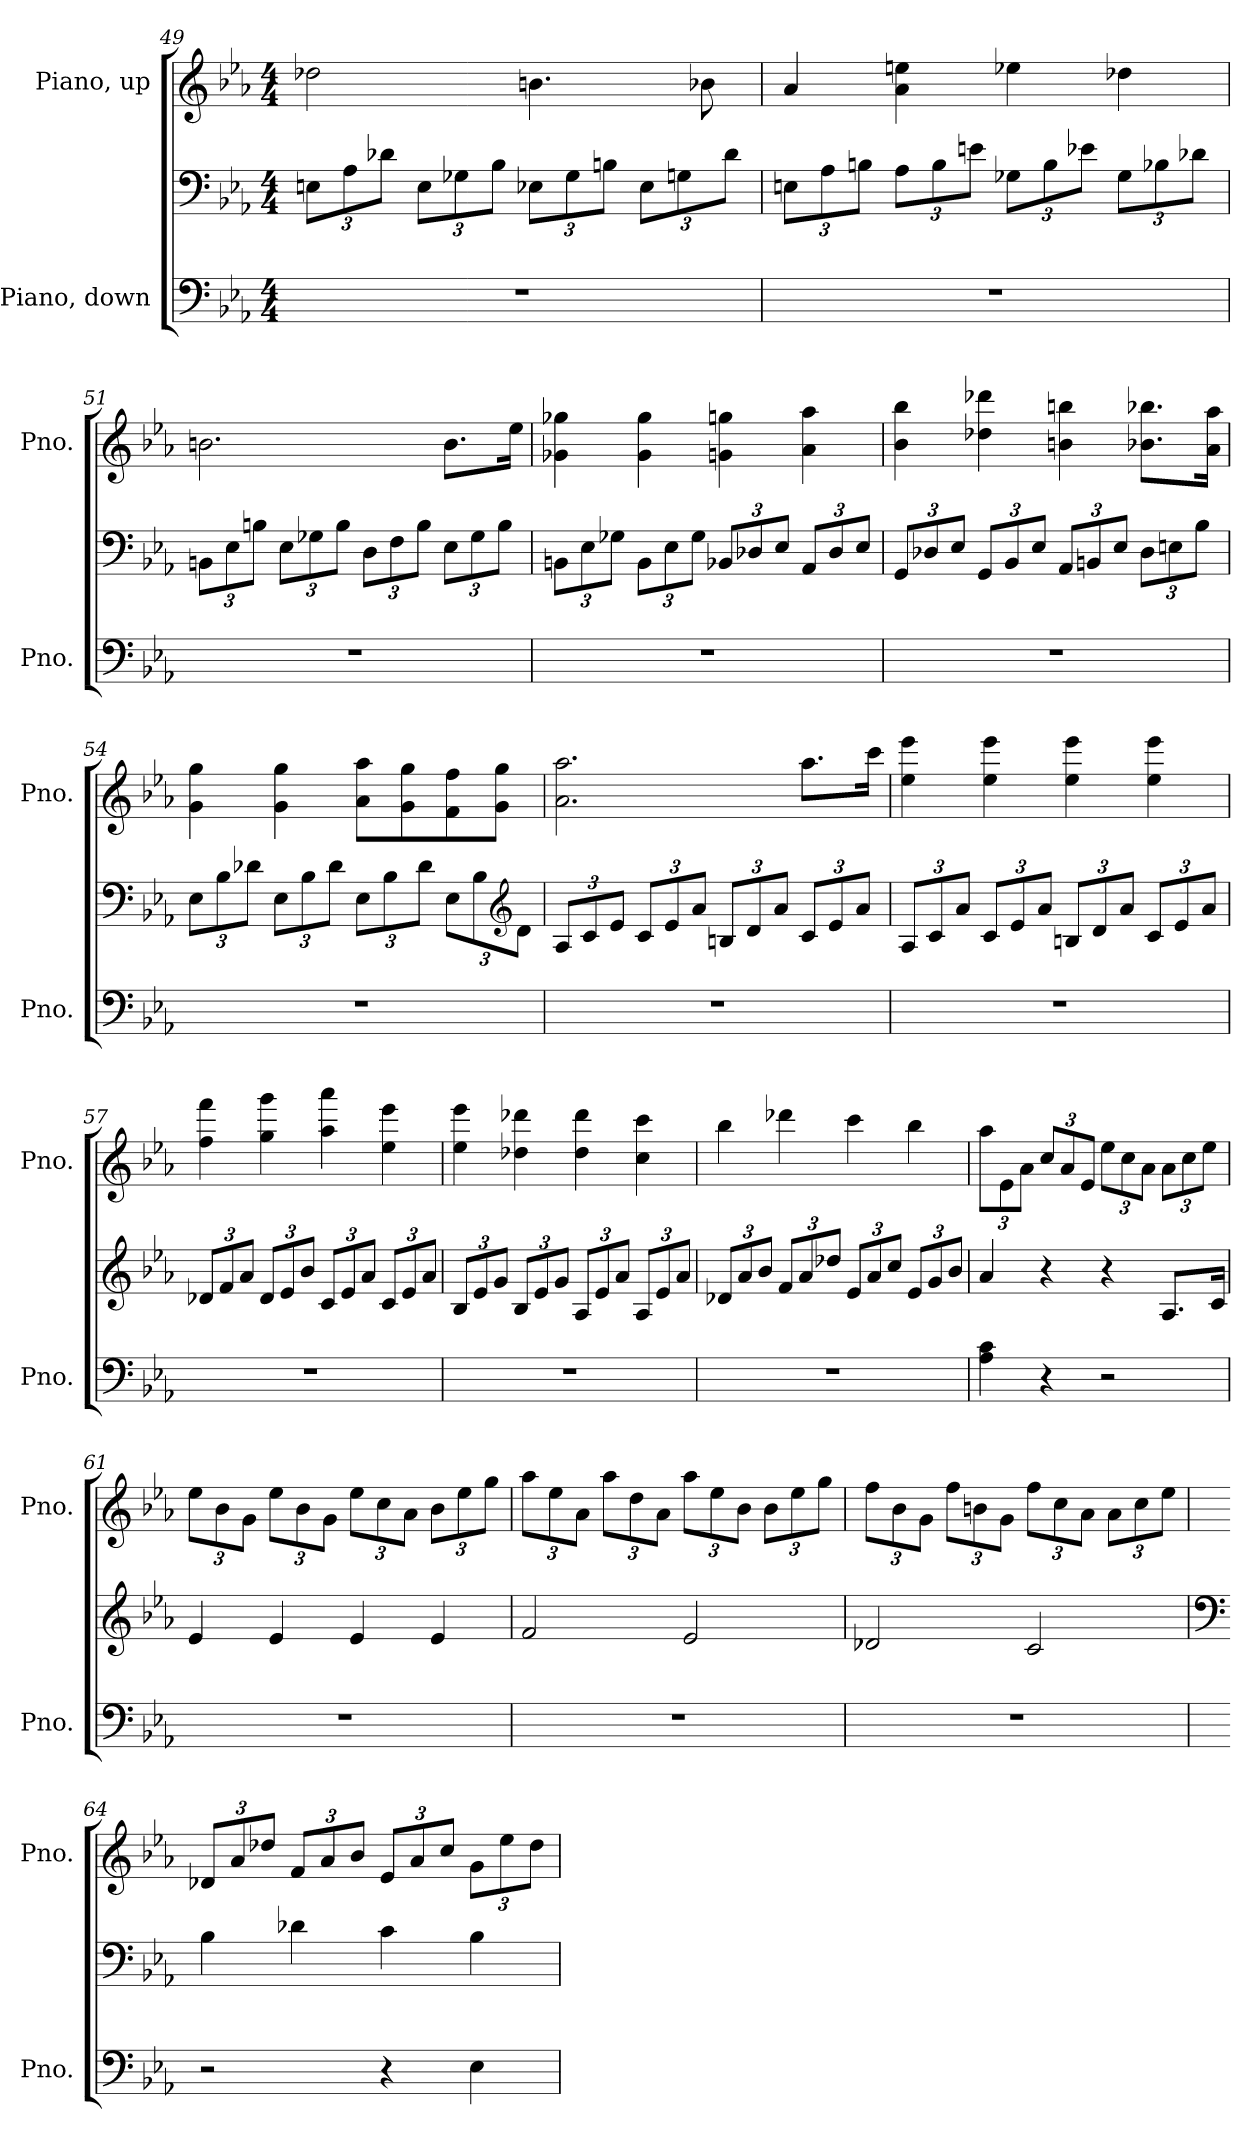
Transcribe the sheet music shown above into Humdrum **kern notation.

**kern	**kern	**kern
*part2	*part2	*part1
*staff3	*staff2	*staff1
*I"Piano, down	*	*I"Piano, up
*I'Pno.	*	*I'Pno.
*clefF4	*clefF4	*clefG2
*k[b-e-a-]	*k[b-e-a-]	*k[b-e-a-]
*M4/4	*M4/4	*M4/4
*	*Xbrackettup	*
=49	=49	=49
1r	12En\L	2dd-X\
.	12A-\	.
.	12d-X\J	.
.	12E\L	.
.	12G-X\	.
.	12B-\J	.
.	12E-X\L	4.bn\
.	12G-\	.
.	12Bn\J	.
.	12E-\L	.
.	12Gn\	.
.	.	8b-X\
.	12d-\J	.
!!LO:PB:g=z
=50	=50	=50
1r	12En\L	4a-/
.	12A-\	.
.	12Bn\J	.
.	12A-\L	4a-\ 4een\
.	12B\	.
.	12en\J	.
.	12G-X\L	4ee-X\
.	12B\	.
.	12e-X\J	.
.	12G-\L	4dd-X\
.	12B-X\	.
.	12d-X\J	.
=51	=51	=51
1r	12BBn\L	2.bn\
.	12E-\	.
.	12Bn\J	.
.	12E-\L	.
.	12G-X\	.
.	12B\J	.
.	12D\L	.
.	12F\	.
.	12B\J	.
.	12E-\L	8.b\L
.	12G-\	.
.	12B\J	.
.	.	16ee-\Jk
!!LO:LB:g=z
=52	=52	=52
1r	12BBn\L	4g-X\ 4gg-X\
.	12E-\	.
.	12G-X\J	.
.	12BB\L	4g-\ 4gg-\
.	12E-\	.
.	12G-\J	.
.	12BB-X/L	4gn\ 4ggn\
.	12D-X/	.
.	12E-/J	.
.	12AA-/L	4a-\ 4aa-\
.	12D-/	.
.	12E-/J	.
=53	=53	=53
1r	12GG/L	4b-\ 4bb-\
.	12D-X/	.
.	12E-/J	.
.	12GG/L	4dd-X\ 4ddd-X\
.	12BB-/	.
.	12E-/J	.
.	12AA-/L	4bn\ 4bbn\
.	12BBn/	.
.	12E-/J	.
.	12D-\L	8.b-X\ 8.bb-X\L
.	12En\	.
.	12B-\J	.
.	.	16a-\ 16aa-\Jk
!!LO:LB:g=z
=54	=54	=54
1r	12E-\L	4g\ 4gg\
.	12B-\	.
.	12d-X\J	.
.	12E-\L	4g\ 4gg\
.	12B-\	.
.	12d-\J	.
.	12E-\L	8a-\ 8aa-\L
.	12B-\	.
.	.	8g\ 8gg\
.	12d-\J	.
.	12E-\L	8f\ 8ff\
.	12B-\	.
.	.	8g\ 8gg\J
*	*clefG2	*
.	12d-\J	.
=55	=55	=55
1r	12A-/L	2.a-\ 2.aa-\
.	12c/	.
.	12e-/J	.
.	12c/L	.
.	12e-/	.
.	12a-/J	.
.	12Bn/L	.
.	12d/	.
.	12a-/J	.
.	12c/L	8.aa-\L
.	12e-/	.
.	12a-/J	.
.	.	16ccc\Jk
=56	=56	=56
1r	12A-/L	4ee-\ 4eee-\
.	12c/	.
.	12a-/J	.
.	12c/L	4ee-\ 4eee-\
.	12e-/	.
.	12a-/J	.
.	12Bn/L	4ee-\ 4eee-\
.	12d/	.
.	12a-/J	.
.	12c/L	4ee-\ 4eee-\
.	12e-/	.
.	12a-/J	.
!!LO:LB:g=z
=57	=57	=57
1r	12d-X/L	4ff\ 4fff\
.	12f/	.
.	12a-/J	.
.	12d-/L	4gg\ 4ggg\
.	12e-/	.
.	12b-/J	.
.	12c/L	4aa-\ 4aaa-\
.	12e-/	.
.	12a-/J	.
.	12c/L	4ee-\ 4eee-\
.	12e-/	.
.	12a-/J	.
=58	=58	=58
1r	12B-/L	4ee-\ 4eee-\
.	12e-/	.
.	12g/J	.
.	12B-/L	4dd-X\ 4ddd-X\
.	12e-/	.
.	12g/J	.
.	12A-/L	4dd-\ 4ddd-\
.	12e-/	.
.	12a-/J	.
.	12A-/L	4cc\ 4ccc\
.	12e-/	.
.	12a-/J	.
=59	=59	=59
1r	12d-X/L	4bb-\
.	12a-/	.
.	12b-/J	.
.	12f/L	4ddd-X\
.	12a-/	.
.	12dd-X/J	.
.	12e-/L	4ccc\
.	12a-/	.
.	12cc/J	.
.	12e-/L	4bb-\
.	12g/	.
.	12b-/J	.
!!LO:PB:g=z
=60	=60	=60
*	*	*Xbrackettup
4A-\ 4c\	4a-/	12aa-\L
.	.	12e-\
.	.	12a-\J
4r	4r	12cc/L
.	.	12a-/
.	.	12e-/J
2r	4r	12ee-\L
.	.	12cc\
.	.	12a-\J
.	8.A-/L	12a-\L
.	.	12cc\
.	.	12ee-\J
.	16c/Jk	.
=61	=61	=61
1r	4e-/	12ee-\L
.	.	12b-\
.	.	12g\J
.	4e-/	12ee-\L
.	.	12b-\
.	.	12g\J
.	4e-/	12ee-\L
.	.	12cc\
.	.	12a-\J
.	4e-/	12b-\L
.	.	12ee-\
.	.	12gg\J
=62	=62	=62
1r	2f/	12aa-\L
.	.	12ee-\
.	.	12a-\J
.	.	12aa-\L
.	.	12dd\
.	.	12a-\J
.	2e-/	12aa-\L
.	.	12ee-\
.	.	12b-\J
.	.	12b-\L
.	.	12ee-\
.	.	12gg\J
!!LO:LB:g=z
=63	=63	=63
1r	2d-X/	12ff\L
.	.	12b-\
.	.	12g\J
.	.	12ff\L
.	.	12bn\
.	.	12g\J
.	2c/	12ff\L
.	.	12cc\
.	.	12a-\J
.	.	12a-\L
.	.	12cc\
.	.	12ee-\J
=64	=64	=64
*	*clefF4	*
2r	4B-\	12d-X/L
.	.	12a-/
.	.	12dd-X/J
.	4d-X\	12f/L
.	.	12a-/
.	.	12b-/J
4r	4c\	12e-/L
.	.	12a-/
.	.	12cc/J
4E-\	4B-\	12g\L
.	.	12ee-\
.	.	12dd-\J
=	=	=
*-	*-	*-
